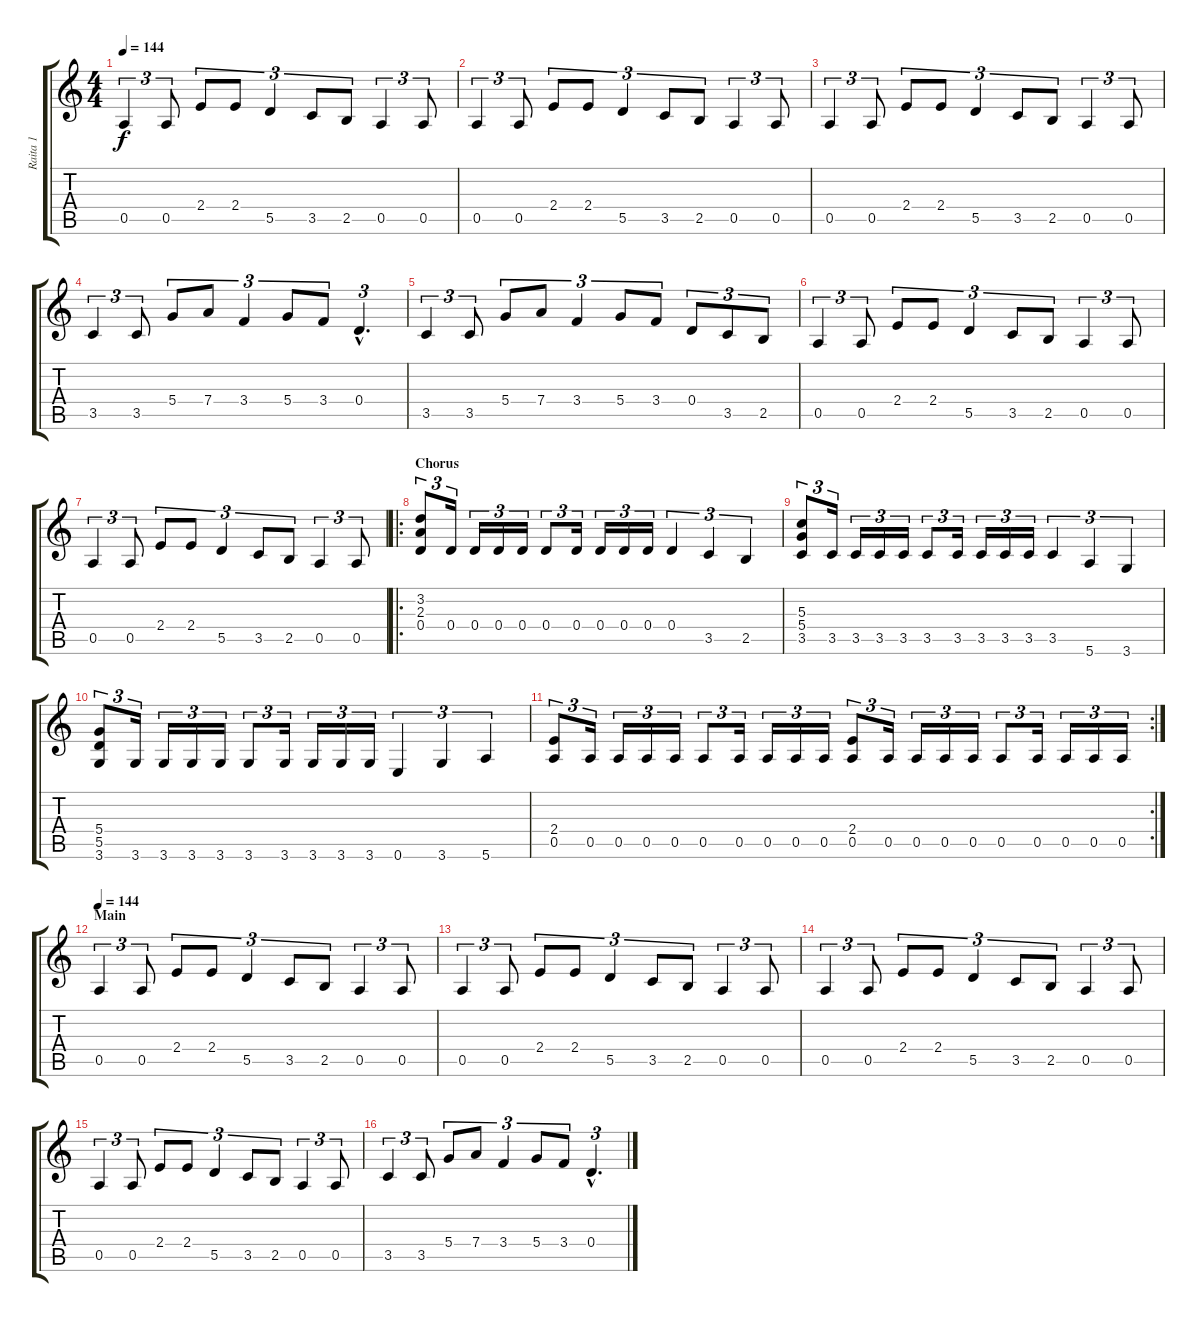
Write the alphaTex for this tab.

\track ("Raita 1" "Raita 1") {instrument overdrivenguitar}
\staff {score tabs}
\tuning (E4 B3 G3 D3 A2 E2) {hide}
\ts (4 4)
\tempo 144
\clef g2
\ks c
0.5.4{tu (3 2) dy f} 0.5.8{tu (3 2)} 2.4.8{tu (3 2)} 2.4.8{tu (3 2)} 5.5.4{tu (3 2)} 3.5.8{tu (3 2)} 2.5.8{tu (3 2)} 0.5.4{tu (3 2)} 0.5.8{tu (3 2)} |
0.5.4{tu (3 2)} 0.5.8{tu (3 2)} 2.4.8{tu (3 2)} 2.4.8{tu (3 2)} 5.5.4{tu (3 2)} 3.5.8{tu (3 2)} 2.5.8{tu (3 2)} 0.5.4{tu (3 2)} 0.5.8{tu (3 2)} |
0.5.4{tu (3 2)} 0.5.8{tu (3 2)} 2.4.8{tu (3 2)} 2.4.8{tu (3 2)} 5.5.4{tu (3 2)} 3.5.8{tu (3 2)} 2.5.8{tu (3 2)} 0.5.4{tu (3 2)} 0.5.8{tu (3 2)} |
3.5.4{tu (3 2)} 3.5.8{tu (3 2)} 5.4.8{tu (3 2)} 7.4.8{tu (3 2)} 3.4.4{tu (3 2)} 5.4.8{tu (3 2)} 3.4.8{tu (3 2)} 0.4{hac}.4{d tu (3 2)} |
3.5.4{tu (3 2)} 3.5.8{tu (3 2)} 5.4.8{tu (3 2)} 7.4.8{tu (3 2)} 3.4.4{tu (3 2)} 5.4.8{tu (3 2)} 3.4.8{tu (3 2)} 0.4.8{tu (3 2)} 3.5.8{tu (3 2)} 2.5.8{tu (3 2)} |
0.5.4{tu (3 2)} 0.5.8{tu (3 2)} 2.4.8{tu (3 2)} 2.4.8{tu (3 2)} 5.5.4{tu (3 2)} 3.5.8{tu (3 2)} 2.5.8{tu (3 2)} 0.5.4{tu (3 2)} 0.5.8{tu (3 2)} |
0.5.4{tu (3 2)} 0.5.8{tu (3 2)} 2.4.8{tu (3 2)} 2.4.8{tu (3 2)} 5.5.4{tu (3 2)} 3.5.8{tu (3 2)} 2.5.8{tu (3 2)} 0.5.4{tu (3 2)} 0.5.8{tu (3 2)} |
\ro
\section ("" "Chorus")
(3.2 2.3 0.4).8{tu (3 2)} 0.4.16{tu (3 2)} 0.4.16{tu (3 2)} 0.4.16{tu (3 2)} 0.4.16{tu (3 2)} 0.4.8{tu (3 2)} 0.4.16{tu (3 2)} 0.4.16{tu (3 2)} 0.4.16{tu (3 2)} 0.4.16{tu (3 2)} 0.4.4{tu (3 2)} 3.5.4{tu (3 2)} 2.5.4{tu (3 2)} |
(5.3 5.4 3.5).8{tu (3 2)} 3.5.16{tu (3 2)} 3.5.16{tu (3 2)} 3.5.16{tu (3 2)} 3.5.16{tu (3 2)} 3.5.8{tu (3 2)} 3.5.16{tu (3 2)} 3.5.16{tu (3 2)} 3.5.16{tu (3 2)} 3.5.16{tu (3 2)} 3.5.4{tu (3 2)} 5.6.4{tu (3 2)} 3.6.4{tu (3 2)} |
(5.4 5.5 3.6).8{tu (3 2)} 3.6.16{tu (3 2)} 3.6.16{tu (3 2)} 3.6.16{tu (3 2)} 3.6.16{tu (3 2)} 3.6.8{tu (3 2)} 3.6.16{tu (3 2)} 3.6.16{tu (3 2)} 3.6.16{tu (3 2)} 3.6.16{tu (3 2)} 0.6.4{tu (3 2)} 3.6.4{tu (3 2)} 5.6.4{tu (3 2)} |
\rc 2
(2.4 0.5).8{tu (3 2)} 0.5.16{tu (3 2)} 0.5.16{tu (3 2)} 0.5.16{tu (3 2)} 0.5.16{tu (3 2)} 0.5.8{tu (3 2)} 0.5.16{tu (3 2)} 0.5.16{tu (3 2)} 0.5.16{tu (3 2)} 0.5.16{tu (3 2)} (2.4 0.5).8{tu (3 2)} 0.5.16{tu (3 2)} 0.5.16{tu (3 2)} 0.5.16{tu (3 2)} 0.5.16{tu (3 2)} 0.5.8{tu (3 2)} 0.5.16{tu (3 2)} 0.5.16{tu (3 2)} 0.5.16{tu (3 2)} 0.5.16{tu (3 2)} |
\section ("" "Main")
\tempo 144
0.5.4{tu (3 2)} 0.5.8{tu (3 2)} 2.4.8{tu (3 2)} 2.4.8{tu (3 2)} 5.5.4{tu (3 2)} 3.5.8{tu (3 2)} 2.5.8{tu (3 2)} 0.5.4{tu (3 2)} 0.5.8{tu (3 2)} |
0.5.4{tu (3 2)} 0.5.8{tu (3 2)} 2.4.8{tu (3 2)} 2.4.8{tu (3 2)} 5.5.4{tu (3 2)} 3.5.8{tu (3 2)} 2.5.8{tu (3 2)} 0.5.4{tu (3 2)} 0.5.8{tu (3 2)} |
0.5.4{tu (3 2)} 0.5.8{tu (3 2)} 2.4.8{tu (3 2)} 2.4.8{tu (3 2)} 5.5.4{tu (3 2)} 3.5.8{tu (3 2)} 2.5.8{tu (3 2)} 0.5.4{tu (3 2)} 0.5.8{tu (3 2)} |
0.5.4{tu (3 2)} 0.5.8{tu (3 2)} 2.4.8{tu (3 2)} 2.4.8{tu (3 2)} 5.5.4{tu (3 2)} 3.5.8{tu (3 2)} 2.5.8{tu (3 2)} 0.5.4{tu (3 2)} 0.5.8{tu (3 2)} |
3.5.4{tu (3 2)} 3.5.8{tu (3 2)} 5.4.8{tu (3 2)} 7.4.8{tu (3 2)} 3.4.4{tu (3 2)} 5.4.8{tu (3 2)} 3.4.8{tu (3 2)} 0.4{hac}.4{d tu (3 2)}
